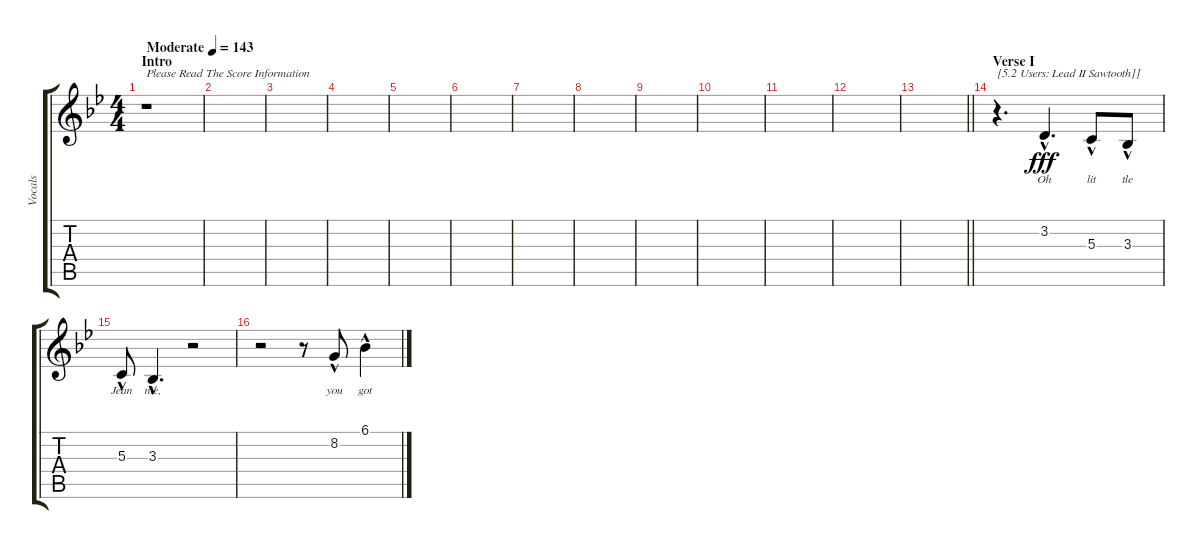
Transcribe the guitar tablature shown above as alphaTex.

\track ("Vocals" "Vocals") {instrument lead2sawtooth}
\staff {score tabs}
\tuning (E4 B3 G3 D3 A2 E2) {hide}
\ts (4 4)
\section ("" "Intro")
\tempo (143 "Moderate")
\clef g2
\ks bb
r.1{txt "Please Read The Score Information" dy fff instrument lead2sawtooth} |
|
|
|
|
|
|
|
|
|
|
|
\barLineRight lightlight
|
\section ("" "Verse I")
r.4{d txt "[5.2 Users: Lead II Sawtooth]]"} 3.2{hac}.4{d lyrics (0 "Oh") lyrics (1 "") lyrics (2 "") lyrics (3 "") lyrics (4 "")} 5.3{hac}.8{lyrics (0 "lit") lyrics (1 "") lyrics (2 "") lyrics (3 "") lyrics (4 "")} 3.3{hac}.8{lyrics (0 "tle") lyrics (1 "") lyrics (2 "") lyrics (3 "") lyrics (4 "")} |
5.3{hac}.8{lyrics (0 "Jean") lyrics (1 "") lyrics (2 "") lyrics (3 "") lyrics (4 "")} 3.3{hac}.4{d lyrics (0 "nie,") lyrics (1 "") lyrics (2 "") lyrics (3 "") lyrics (4 "")} r.2 |
r.2 r.8 8.2{hac}.8{lyrics (0 "you") lyrics (1 "") lyrics (2 "") lyrics (3 "") lyrics (4 "")} 6.1{hac}.4{lyrics (0 "got") lyrics (1 "") lyrics (2 "") lyrics (3 "") lyrics (4 "")}
